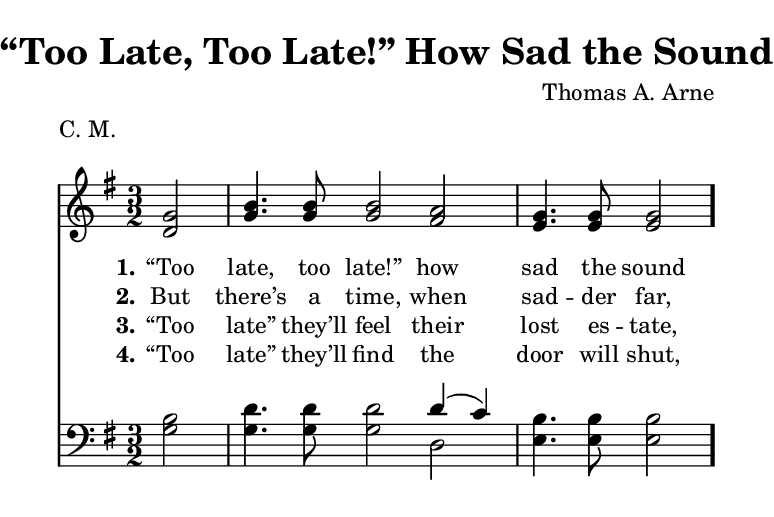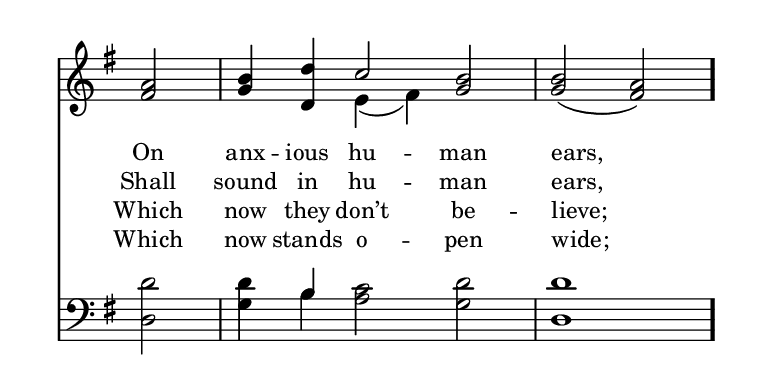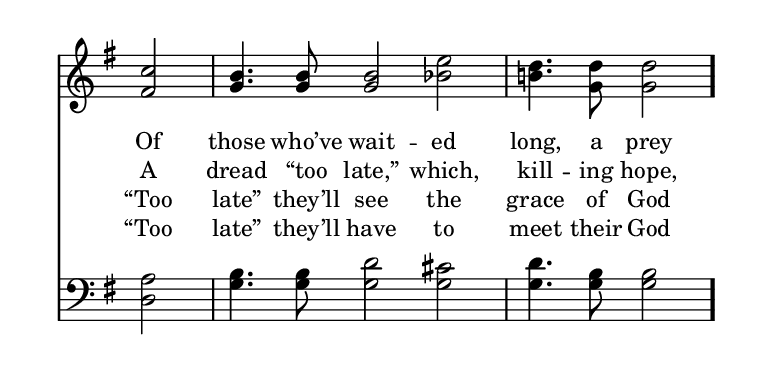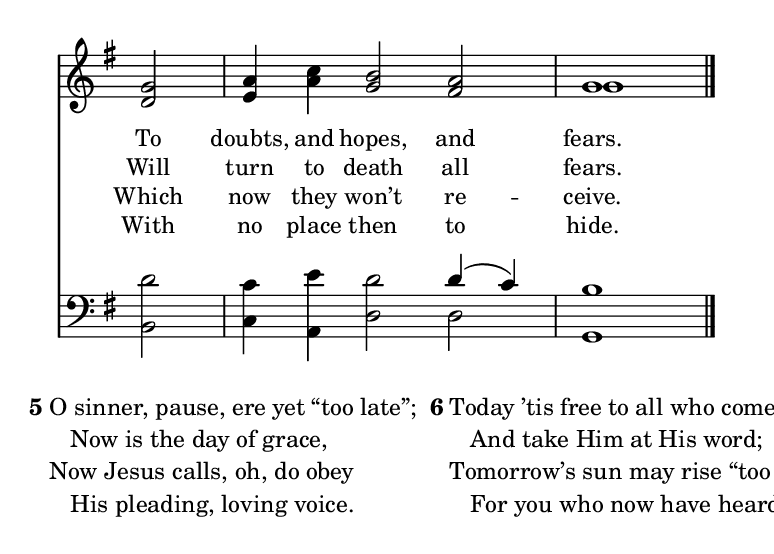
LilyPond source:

\include "common/global.ily"
\paper {
  \include "common/paper.ily"
  ragged-bottom = ##t
  page-count = 2
systems-per-page = 1

}

\header{
  %gospel
  hymnnumber = "46"
  title = "“Too Late, Too Late!” How Sad the Sound"
  tunename = "Arlington"
  meter = "C. M."
  poet = ""
  composer = "Thomas A. Arne" % see https://hymnary.org/tune/arlington_arne
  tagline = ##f
}

% for fermata in MIDI
ta = { \tempo 4=120 }
tb = { \tempo 4=60  }

patternAA = { c2 | c4. c8 c2 c2      | c4. c8 c2 }
patternAB = { c2 | c4. c8 c2 c4( c4) | c4. c8 c2 }
patternBA = { c2 | c4 c4 c2      c2      | c2( c2) }
patternBB = { c2 | c4 c4 c4( c4) c2      | c2( c2) }
patternBC = { c2 | c4 c4 c2      c2      | c1      }
patternBD = { c2 | c4 c4 c2      c4( c4) | c1      }

global = {
  \include "common/overrides.ily"
  \override Staff.TimeSignature.style = #'numbered
  \time 3/2
  \override Score.MetronomeMark.transparent = ##t % hide all fermata changes too
  \ta
  \key g \major
  \partial 2
  \autoBeamOff
}

notesSoprano = {
\global
\relative c'' {

  \changePitch \patternAA { g | b b b a | g g g }
  \changePitch \patternBA { a | b d c b | b a }
  \changePitch \patternAA { c | b b b e | d d d }
  \changePitch \patternBC { g, | a c b a | g }

  \bar "|."

}
}

notesAlto = {
\global
\relative e' {

  \changePitch \patternAA { d | g g g fis | e e e }
  \changePitch \patternBB { fis | g d e fis g | g fis }
  \changePitch \patternAA { fis | g g g bes | b! g g }
  \changePitch \patternBC { d | e a g fis | g }

}
}

notesTenor = {
\global
\relative a {

  \changePitch \patternAB { b | d d d d c | b b b }
  \changePitch \patternBC { d | d b c d | d }
  \changePitch \patternAA { a | b b d cis | d b b }
  \changePitch \patternBD { d | c e d d c | b }

}
}

notesBass = {
\global
\relative f {

  \changePitch \patternAA { g | g g g d | e e e }
  \changePitch \patternBC { d | g b a g | d }
  \changePitch \patternAA { d | g g g g | g g g }
  \changePitch \patternBC { b, | c a d d | g, }

}
}

wordsA = \lyricmode {
\set stanza = "1."

“Too late, too late!” how sad the sound \bar "."
On anx -- ious hu -- man ears, \bar "." \eogbreak
Of those who’ve wait -- ed long, a prey \bar "."
To doubts, and hopes, and fears. \bar "." \eogbreak

}

wordsB = \lyricmode {
\set stanza = "2."

But there’s a time, when sad -- der far,
Shall sound in hu -- man ears,
A dread “too late,” which, kill -- ing hope,
Will turn to death all fears.

}

wordsC = \lyricmode {
\set stanza = "3."

“Too late” they’ll feel their lost es -- tate,
Which now they don’t be -- lieve;
“Too late” they’ll see the grace of God
Which now they won’t re -- ceive.

}

wordsD = \lyricmode {
\set stanza = "4."

“Too late” they’ll find the door will shut,
Which now stands o -- pen wide;
“Too late” they’ll have to meet their God
With no place then to hide.

}

wordsE = \markuplist {

\line { O sinner, pause, ere yet “too late”; }
\line { { \hspace #2 } Now is the day of grace, }
\line { Now Jesus calls, oh, do obey }
\line { { \hspace #2 } His pleading, loving voice. }

}

wordsF = \markuplist {

\line { Today ’tis free to all who come, }
\line { { \hspace #2 } And take Him at His word; }
\line { Tomorrow’s sun may rise “too late” }
\line { { \hspace #2 } For you who now have heard. }

}

\score {
  \context ChoirStaff <<
    \context Staff = upper <<
      \set Staff.autoBeaming = ##f
      \set ChoirStaff.systemStartDelimiter = #'SystemStartBar
      \set ChoirStaff.printPartCombineTexts = ##f
      \partcombine #'(2 . 11) \notesSoprano \notesAlto
      \context NullVoice = sopranos { \voiceOne << \notesSoprano >> }
      \context Lyrics = one   \lyricsto sopranos \wordsA
      \context Lyrics = two   \lyricsto sopranos \wordsB
      \context Lyrics = three \lyricsto sopranos \wordsC
      \context Lyrics = four  \lyricsto sopranos \wordsD
    >>
    \context Staff = men <<
      \set Staff.autoBeaming = ##f
      \clef bass
      \set ChoirStaff.printPartCombineTexts = ##f
      \partcombine #'(2 . 11) \notesTenor \notesBass
    >>
  >>
  \layout {
    \include "common/layout.ily"
  }
  #(cond ((ly:get-option 'eog-midi-permitted) #{ \midi{
    \include "common/midi.ily"
  } #}))
}

\noPageBreak

\markup { \fontsize #0.3 \vcenter \column {
  \vspace #1
  \fill-line {
    \null
    \line{ \bold 5 \column { \wordsE } }
    \null
    \line{ \bold 6 \column { \wordsF } }
    \null
  }
} }

\version "2.19.49"  % necessary for upgrading to future LilyPond versions.

% vi:set et ts=2 sw=2 ai nocindent syntax=lilypond:
